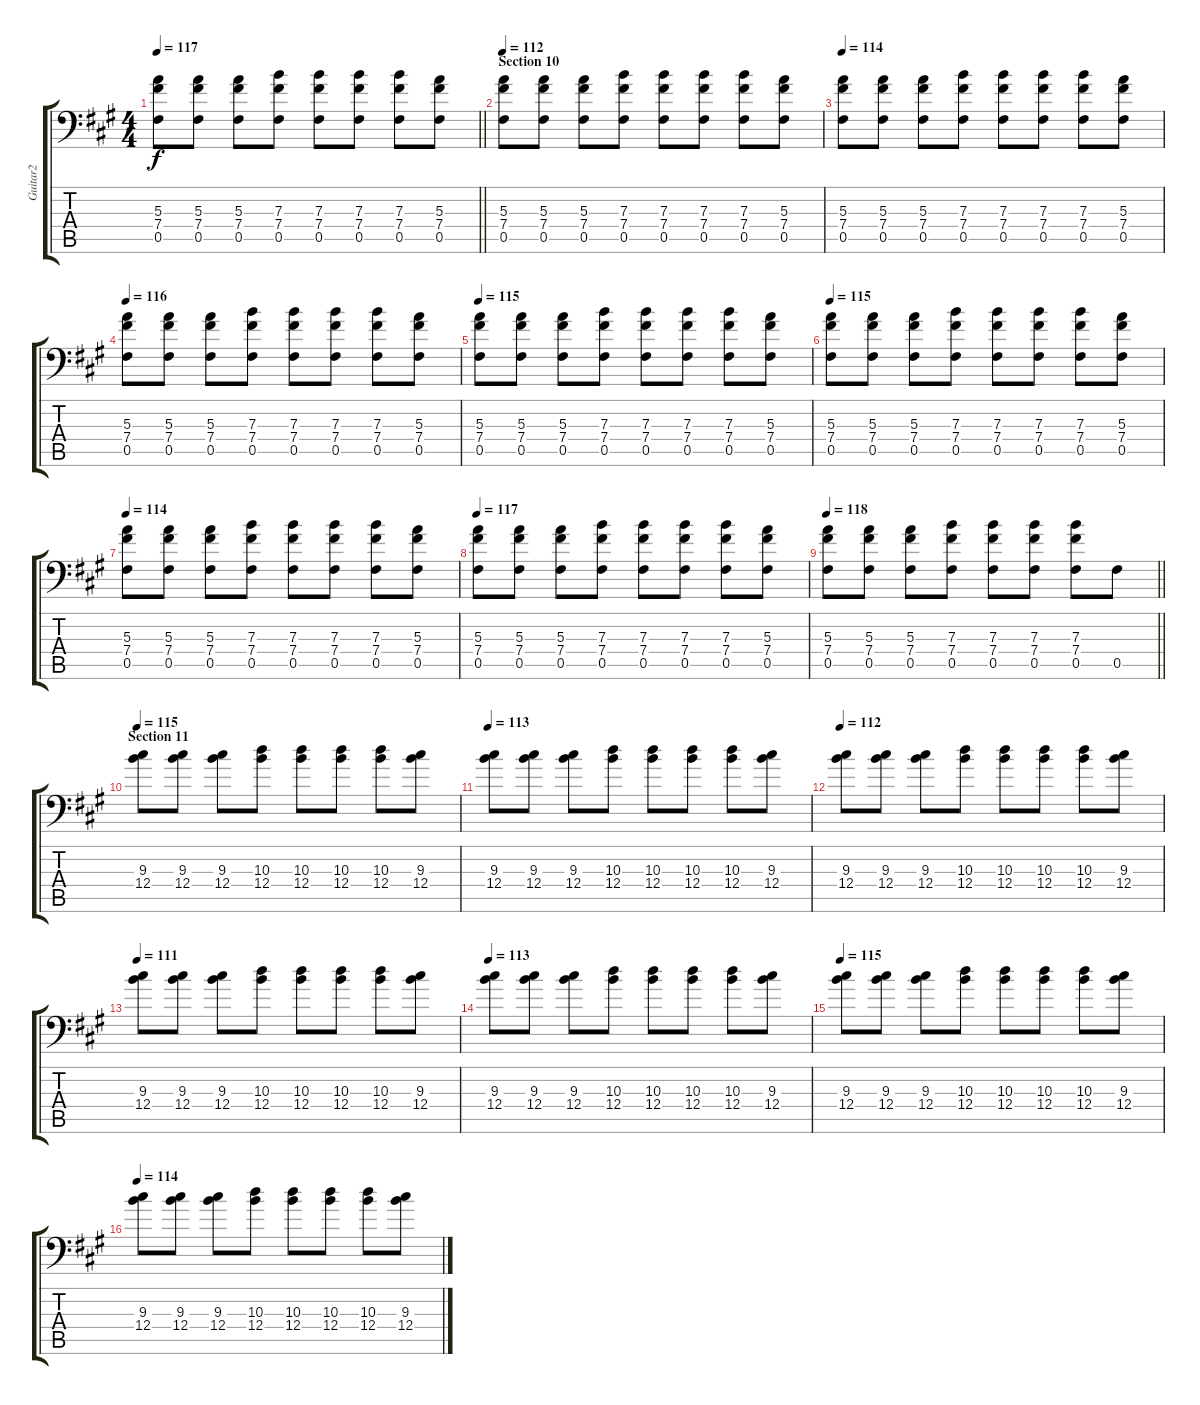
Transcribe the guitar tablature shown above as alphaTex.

\track ("Guitar2" "Guitar2") {instrument overdrivenguitar}
\staff {score tabs}
\tuning (B3 Ab3 E3 B2 Gb2 Gb1) {hide}
\ts (4 4)
\tempo 117
\clef f4
\barLineRight lightlight
\ks f#minor
(5.3 7.4 0.5).8{dy f} (5.3 7.4 0.5).8 (5.3 7.4 0.5).8 (7.3 7.4 0.5).8 (7.3 7.4 0.5).8 (7.3 7.4 0.5).8 (7.3 7.4 0.5).8 (5.3 7.4 0.5).8 |
\section ("" "Section 10")
\tempo 112
(5.3 7.4 0.5).8 (5.3 7.4 0.5).8 (5.3 7.4 0.5).8 (7.3 7.4 0.5).8 (7.3 7.4 0.5).8 (7.3 7.4 0.5).8 (7.3 7.4 0.5).8 (5.3 7.4 0.5).8 |
\tempo 114
(5.3 7.4 0.5).8 (5.3 7.4 0.5).8 (5.3 7.4 0.5).8 (7.3 7.4 0.5).8 (7.3 7.4 0.5).8 (7.3 7.4 0.5).8 (7.3 7.4 0.5).8 (5.3 7.4 0.5).8 |
\tempo 116
(5.3 7.4 0.5).8 (5.3 7.4 0.5).8 (5.3 7.4 0.5).8 (7.3 7.4 0.5).8 (7.3 7.4 0.5).8 (7.3 7.4 0.5).8 (7.3 7.4 0.5).8 (5.3 7.4 0.5).8 |
\tempo 115
(5.3 7.4 0.5).8 (5.3 7.4 0.5).8 (5.3 7.4 0.5).8 (7.3 7.4 0.5).8 (7.3 7.4 0.5).8 (7.3 7.4 0.5).8 (7.3 7.4 0.5).8 (5.3 7.4 0.5).8 |
\tempo 115
(5.3 7.4 0.5).8 (5.3 7.4 0.5).8 (5.3 7.4 0.5).8 (7.3 7.4 0.5).8 (7.3 7.4 0.5).8 (7.3 7.4 0.5).8 (7.3 7.4 0.5).8 (5.3 7.4 0.5).8 |
\tempo 114
(5.3 7.4 0.5).8 (5.3 7.4 0.5).8 (5.3 7.4 0.5).8 (7.3 7.4 0.5).8 (7.3 7.4 0.5).8 (7.3 7.4 0.5).8 (7.3 7.4 0.5).8 (5.3 7.4 0.5).8 |
\tempo 117
(5.3 7.4 0.5).8 (5.3 7.4 0.5).8 (5.3 7.4 0.5).8 (7.3 7.4 0.5).8 (7.3 7.4 0.5).8 (7.3 7.4 0.5).8 (7.3 7.4 0.5).8 (5.3 7.4 0.5).8 |
\tempo 118
\barLineRight lightlight
(5.3 7.4 0.5).8 (5.3 7.4 0.5).8 (5.3 7.4 0.5).8 (7.3 7.4 0.5).8 (7.3 7.4 0.5).8 (7.3 7.4 0.5).8 (7.3 7.4 0.5).8 0.5.8 |
\section ("" "Section 11")
\tempo 115
(9.3 12.4).8{volume 8} (9.3 12.4).8 (9.3 12.4).8 (10.3 12.4).8 (10.3 12.4).8 (10.3 12.4).8 (10.3 12.4).8 (9.3 12.4).8 |
\tempo 113
(9.3 12.4).8 (9.3 12.4).8 (9.3 12.4).8 (10.3 12.4).8 (10.3 12.4).8 (10.3 12.4).8 (10.3 12.4).8 (9.3 12.4).8 |
\tempo 112
(9.3 12.4).8 (9.3 12.4).8 (9.3 12.4).8 (10.3 12.4).8 (10.3 12.4).8 (10.3 12.4).8 (10.3 12.4).8 (9.3 12.4).8 |
\tempo 111
(9.3 12.4).8 (9.3 12.4).8 (9.3 12.4).8 (10.3 12.4).8 (10.3 12.4).8 (10.3 12.4).8 (10.3 12.4).8 (9.3 12.4).8 |
\tempo 113
(9.3 12.4).8 (9.3 12.4).8 (9.3 12.4).8 (10.3 12.4).8 (10.3 12.4).8 (10.3 12.4).8 (10.3 12.4).8 (9.3 12.4).8 |
\tempo 115
(9.3 12.4).8 (9.3 12.4).8 (9.3 12.4).8 (10.3 12.4).8 (10.3 12.4).8 (10.3 12.4).8 (10.3 12.4).8 (9.3 12.4).8 |
\tempo 114
(9.3 12.4).8 (9.3 12.4).8 (9.3 12.4).8 (10.3 12.4).8 (10.3 12.4).8 (10.3 12.4).8 (10.3 12.4).8 (9.3 12.4).8
